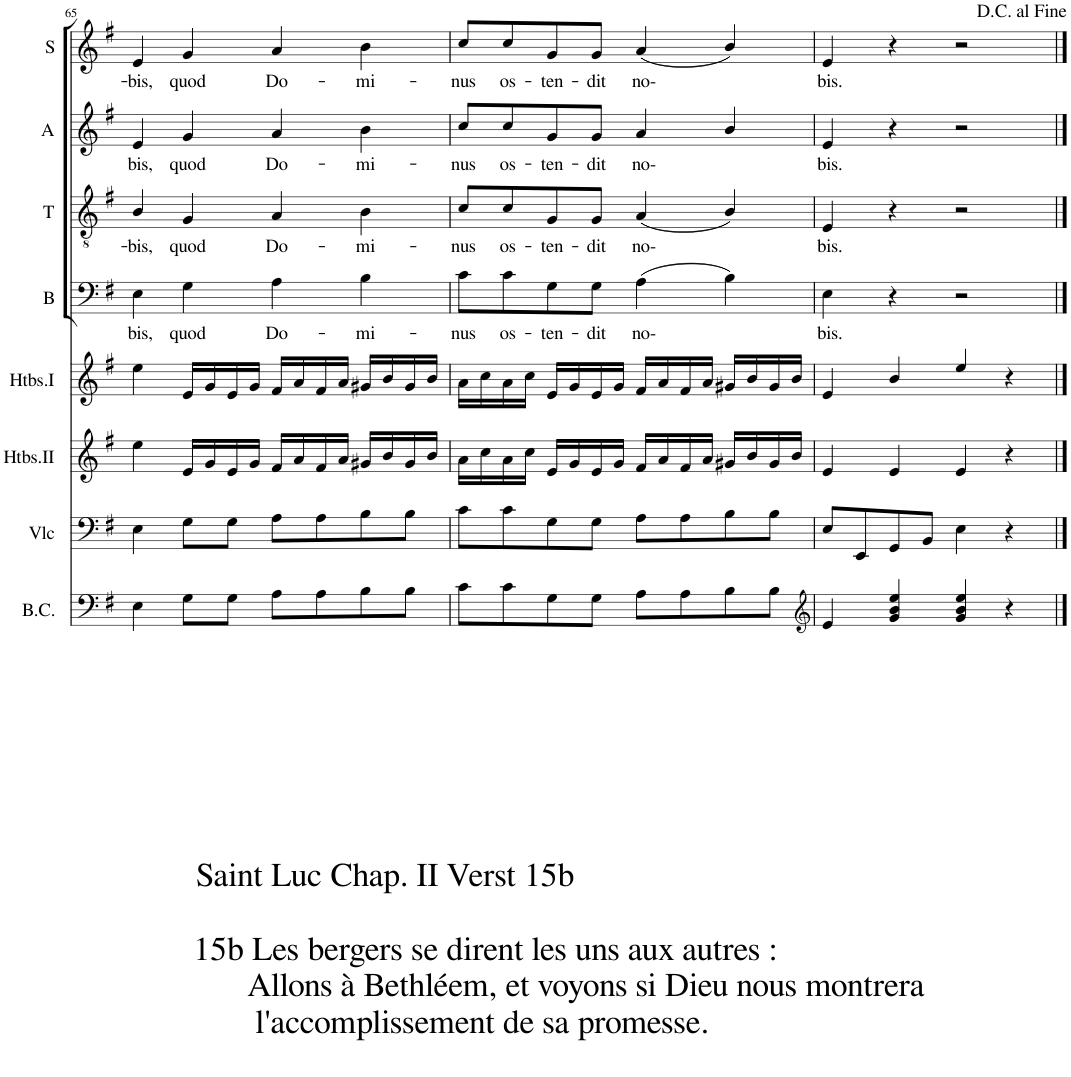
**kern	**kern	**kern	**kern	**kern	**text	**kern	**text	**kern	**text	**kern	**text
*part8	*part7	*part6	*part5	*part4	*part4	*part3	*part3	*part2	*part2	*part1	*part1
*staff8	*staff7	*staff6	*staff5	*staff4	*staff4	*staff3	*staff3	*staff2	*staff2	*staff1	*staff1
*I"Basse Continue	*I"Violoncelle	*I"Hautbois II	*I"Hautbois I	*I"Basso	*	*I"Tenore	*	*I"Alto	*	*I"Soprano	*
*I'B.C.	*I'Vlc	*I'Htbs.II	*I'Htbs.I	*I'B	*	*I'T	*	*I'A	*	*I'S	*
!!LO:PB:g=z
*clefF4	*clefF4	*clefG2	*clefG2	*clefF4	*	*clefGv2	*	*clefG2	*	*clefG2	*
*k[f#]	*k[f#]	*k[f#]	*k[f#]	*k[f#]	*	*k[f#]	*	*k[f#]	*	*k[f#]	*
*M4/4	*M4/4	*M4/4	*M4/4	*M4/4	*	*M4/4	*	*M4/4	*	*M4/4	*
=65	=65	=65	=65	=65	=65	=65	=65	=65	=65	=65	=65
!LO:TX:b:t=Saint Luc Chap. II Verst 15b	!	!	!	!	!	!	!	!	!	!	!
!LO:TX:b:t=15b Les bergers se dirent les uns aux autres &colon;	!	!	!	!	!	!	!	!	!	!	!
!LO:TX:b:t=Allons à Bethléem, et voyons si Dieu nous montrera	!	!	!	!	!	!	!	!	!	!	!
!LO:TX:b:t=l'accomplissement de sa promesse.	!	!	!	!	!	!	!	!	!	!	!
!	!	!	!	!	!LO:LY:b	!	!LO:LY:b	!	!LO:LY:b	!	!LO:LY:b
4E\	4E\	4ee\	4ee\	4E\	bis,	4B/	-bis,	4e/	bis,	4e/	-bis,
!	!	!	!	!	!LO:LY:b	!	!LO:LY:b	!	!LO:LY:b	!	!LO:LY:b
8G\L	8G\L	16e/LL	16e/LL	4G\	quod	4G/	quod	4g/	quod	4g/	quod
.	.	16g/	16g/	.	.	.	.	.	.	.	.
8G\J	8G\J	16e/	16e/	.	.	.	.	.	.	.	.
.	.	16g/JJ	16g/JJ	.	.	.	.	.	.	.	.
!	!	!	!	!	!LO:LY:b	!	!LO:LY:b	!	!LO:LY:b	!	!LO:LY:b
8A\L	8A\L	16f#/LL	16f#/LL	4A\	Do-	4A/	Do-	4a/	Do-	4a/	Do-
.	.	16a/	16a/	.	.	.	.	.	.	.	.
8A\	8A\	16f#/	16f#/	.	.	.	.	.	.	.	.
.	.	16a/JJ	16a/JJ	.	.	.	.	.	.	.	.
!	!	!	!	!	!LO:LY:b	!	!LO:LY:b	!	!LO:LY:b	!	!LO:LY:b
8B\	8B\	16g#X/LL	16g#X/LL	4B\	-mi-	4B\	-mi-	4b\	-mi-	4b\	-mi-
.	.	16b/	16b/	.	.	.	.	.	.	.	.
8B\J	8B\J	16g#/	16g#/	.	.	.	.	.	.	.	.
.	.	16b/JJ	16b/JJ	.	.	.	.	.	.	.	.
=66	=66	=66	=66	=66	=66	=66	=66	=66	=66	=66	=66
!	!	!	!	!	!LO:LY:b	!	!LO:LY:b	!	!LO:LY:b	!	!LO:LY:b
8c\L	8c\L	16a\LL	16a\LL	8c\L	-nus	8c/L	-nus	8cc/L	-nus	8cc/L	-nus
.	.	16cc\	16cc\	.	.	.	.	.	.	.	.
!	!	!	!	!	!LO:LY:b	!	!LO:LY:b	!	!LO:LY:b	!	!LO:LY:b
8c\	8c\	16a\	16a\	8c\	os-	8c/	os-	8cc/	os-	8cc/	os-
.	.	16cc\JJ	16cc\JJ	.	.	.	.	.	.	.	.
!	!	!	!	!	!LO:LY:b	!	!LO:LY:b	!	!LO:LY:b	!	!LO:LY:b
8G\	8G\	16e/LL	16e/LL	8G\	-ten-	8G/	-ten-	8g/	-ten-	8g/	-ten-
.	.	16g/	16g/	.	.	.	.	.	.	.	.
!	!	!	!	!	!LO:LY:b	!	!LO:LY:b	!	!LO:LY:b	!	!LO:LY:b
8G\J	8G\J	16e/	16e/	8G\J	-dit	8G/J	-dit	8g/J	-dit	8g/J	-dit
.	.	16g/JJ	16g/JJ	.	.	.	.	.	.	.	.
!	!	!	!	!	!LO:LY:b	!	!LO:LY:b	!	!LO:LY:b	!	!LO:LY:b
8A\L	8A\L	16f#/LL	16f#/LL	(>4A\	no-	(<4A/	no-	4a/	no-	(<4a/	no-
.	.	16a/	16a/	.	.	.	.	.	.	.	.
8A\	8A\	16f#/	16f#/	.	.	.	.	.	.	.	.
.	.	16a/JJ	16a/JJ	.	.	.	.	.	.	.	.
8B\	8B\	16g#X/LL	16g#X/LL	4B\)	.	4B/)	.	4b/	.	4b/)	.
.	.	16b/	16b/	.	.	.	.	.	.	.	.
8B\J	8B\J	16g#/	16g#/	.	.	.	.	.	.	.	.
.	.	16b/JJ	16b/JJ	.	.	.	.	.	.	.	.
=67	=67	=67	=67	=67	=67	=67	=67	=67	=67	=67	=67
*clefG2	*	*	*	*	*	*	*	*	*	*	*
!	!	!	!	!	!LO:LY:b	!	!LO:LY:b	!	!LO:LY:b	!	!LO:LY:b
4e/	8E/L	4e/	4e/	4E\	bis.	4E/	bis.	4e/	bis.	4e/	bis.
.	8EE/	.	.	.	.	.	.	.	.	.	.
4g/ 4b/ 4ee/	8GG/	4e/	4b/	4r	.	4r	.	4r	.	4r	.
.	8BB/J	.	.	.	.	.	.	.	.	.	.
4g/ 4b/ 4ee/	4E\	4e/	4ee/	2r	.	2r	.	2r	.	2r	.
4r	4r	4r	4r	.	.	.	.	.	.	.	.
==	==	==	==	==	==	==	==	==	==	==	==
*-	*-	*-	*-	*-	*-	*-	*-	*-	*-	*-	*-
